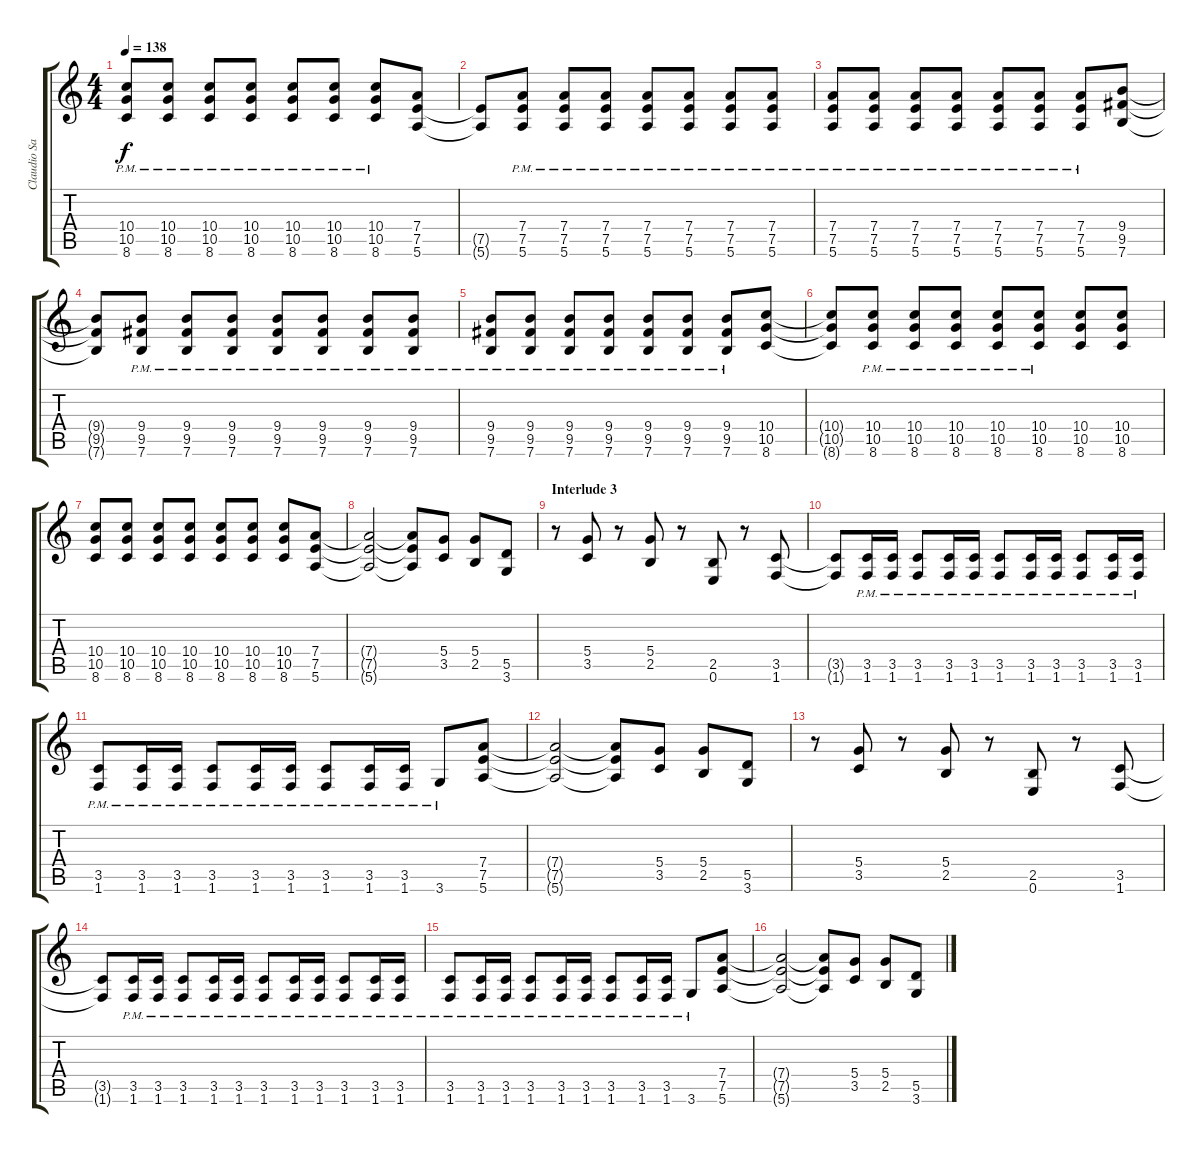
\track ("Claudio Sanchez" "Claudio Sa") {instrument overdrivenguitar}
\staff {score tabs}
\tuning (E4 B3 G3 D3 A2 E2) {hide}
\ts (4 4)
\tempo 138
\clef g2
\ks c
(10.4{pm} 10.5{pm} 8.6{pm}).8{dy f} (10.4{pm} 10.5{pm} 8.6{pm}).8 (10.4{pm} 10.5{pm} 8.6{pm}).8 (10.4{pm} 10.5{pm} 8.6{pm}).8 (10.4{pm} 10.5{pm} 8.6{pm}).8 (10.4{pm} 10.5{pm} 8.6{pm}).8 (10.4{pm} 10.5{pm} 8.6{pm}).8 (7.4 7.5 5.6).8 |
(7.5{t} 5.6{t}).8 (7.4{pm} 7.5{pm} 5.6{pm}).8 (7.4{pm} 7.5{pm} 5.6{pm}).8 (7.4{pm} 7.5{pm} 5.6{pm}).8 (7.4{pm} 7.5{pm} 5.6{pm}).8 (7.4{pm} 7.5{pm} 5.6{pm}).8 (7.4{pm} 7.5{pm} 5.6{pm}).8 (7.4{pm} 7.5{pm} 5.6{pm}).8 |
(7.4{pm} 7.5{pm} 5.6{pm}).8 (7.4{pm} 7.5{pm} 5.6{pm}).8 (7.4 7.5{pm} 5.6{pm}).8 (7.4{pm} 7.5{pm} 5.6{pm}).8 (7.4{pm} 7.5{pm} 5.6{pm}).8 (7.4{pm} 7.5{pm} 5.6{pm}).8 (7.4{pm} 7.5{pm} 5.6{pm}).8 (9.4 9.5 7.6).8 |
(9.4{t} 9.5{t} 7.6{t}).8 (9.4{pm} 9.5{pm} 7.6{pm}).8 (9.4{pm} 9.5{pm} 7.6{pm}).8 (9.4 9.5{pm} 7.6{pm}).8 (9.4{pm} 9.5{pm} 7.6{pm}).8 (9.4{pm} 9.5{pm} 7.6{pm}).8 (9.4{pm} 9.5{pm} 7.6{pm}).8 (9.4{pm} 9.5{pm} 7.6{pm}).8 |
(9.4{pm} 9.5{pm} 7.6{pm}).8 (9.4{pm} 9.5{pm} 7.6{pm}).8 (9.4{pm} 9.5{pm} 7.6{pm}).8 (9.4 9.5{pm} 7.6{pm}).8 (9.4{pm} 9.5{pm} 7.6{pm}).8 (9.4{pm} 9.5{pm} 7.6{pm}).8 (9.4{pm} 9.5{pm} 7.6{pm}).8 (10.4 10.5 8.6).8 |
(10.4{t} 10.5{t} 8.6{t}).8 (10.4{pm} 10.5{pm} 8.6{pm}).8 (10.4{pm} 10.5{pm} 8.6{pm}).8 (10.4{pm} 10.5{pm} 8.6{pm}).8 (10.4{pm} 10.5{pm} 8.6{pm}).8 (10.4{pm} 10.5{pm} 8.6{pm}).8 (10.4 10.5 8.6).8 (10.4 10.5 8.6).8 |
(10.4 10.5 8.6).8 (10.4 10.5 8.6).8 (10.4 10.5 8.6).8 (10.4 10.5 8.6).8 (10.4 10.5 8.6).8 (10.4 10.5 8.6).8 (10.4 10.5 8.6).8 (7.4 7.5 5.6).8 |
(7.4{t} 7.5{t} 5.6{t}).2 (7.4{t} 7.5{t} 5.6{t}).8 (5.4 3.5).8 (5.4 2.5).8 (5.5 3.6).8 |
\section ("" "Interlude 3")
r.8 (5.4 3.5).8 r.8 (5.4 2.5).8 r.8 (2.5 0.6).8 r.8 (3.5 1.6).8 |
(3.5{t} 1.6{t}).8 (3.5{pm} 1.6{pm}).16 (3.5{pm} 1.6{pm}).16 (3.5{pm} 1.6{pm}).8 (3.5{pm} 1.6{pm}).16 (3.5{pm} 1.6{pm}).16 (3.5{pm} 1.6{pm}).8 (3.5{pm} 1.6{pm}).16 (3.5{pm} 1.6{pm}).16 (3.5{pm} 1.6{pm}).8 (3.5{pm} 1.6{pm}).16 (3.5{pm} 1.6{pm}).16 |
(3.5{pm} 1.6{pm}).8 (3.5{pm} 1.6{pm}).16 (3.5{pm} 1.6{pm}).16 (3.5{pm} 1.6{pm}).8 (3.5{pm} 1.6{pm}).16 (3.5{pm} 1.6{pm}).16 (3.5{pm} 1.6{pm}).8 (3.5{pm} 1.6{pm}).16 (3.5{pm} 1.6{pm}).16 3.6{pm}.8 (7.4 7.5 5.6).8 |
(7.4{t} 7.5{t} 5.6{t}).2 (7.4{t} 7.5{t} 5.6{t}).8 (5.4 3.5).8 (5.4 2.5).8 (5.5 3.6).8 |
r.8 (5.4 3.5).8 r.8 (5.4 2.5).8 r.8 (2.5 0.6).8 r.8 (3.5 1.6).8 |
(3.5{t} 1.6{t}).8 (3.5{pm} 1.6{pm}).16 (3.5{pm} 1.6{pm}).16 (3.5{pm} 1.6{pm}).8 (3.5{pm} 1.6{pm}).16 (3.5{pm} 1.6{pm}).16 (3.5{pm} 1.6{pm}).8 (3.5{pm} 1.6{pm}).16 (3.5{pm} 1.6{pm}).16 (3.5{pm} 1.6{pm}).8 (3.5{pm} 1.6{pm}).16 (3.5{pm} 1.6{pm}).16 |
(3.5{pm} 1.6{pm}).8 (3.5{pm} 1.6{pm}).16 (3.5{pm} 1.6{pm}).16 (3.5{pm} 1.6{pm}).8 (3.5{pm} 1.6{pm}).16 (3.5{pm} 1.6{pm}).16 (3.5{pm} 1.6{pm}).8 (3.5{pm} 1.6{pm}).16 (3.5{pm} 1.6{pm}).16 3.6{pm}.8 (7.4 7.5 5.6).8 |
(7.4{t} 7.5{t} 5.6{t}).2 (7.4{t} 7.5{t} 5.6{t}).8 (5.4 3.5).8 (5.4 2.5).8 (5.5 3.6).8
